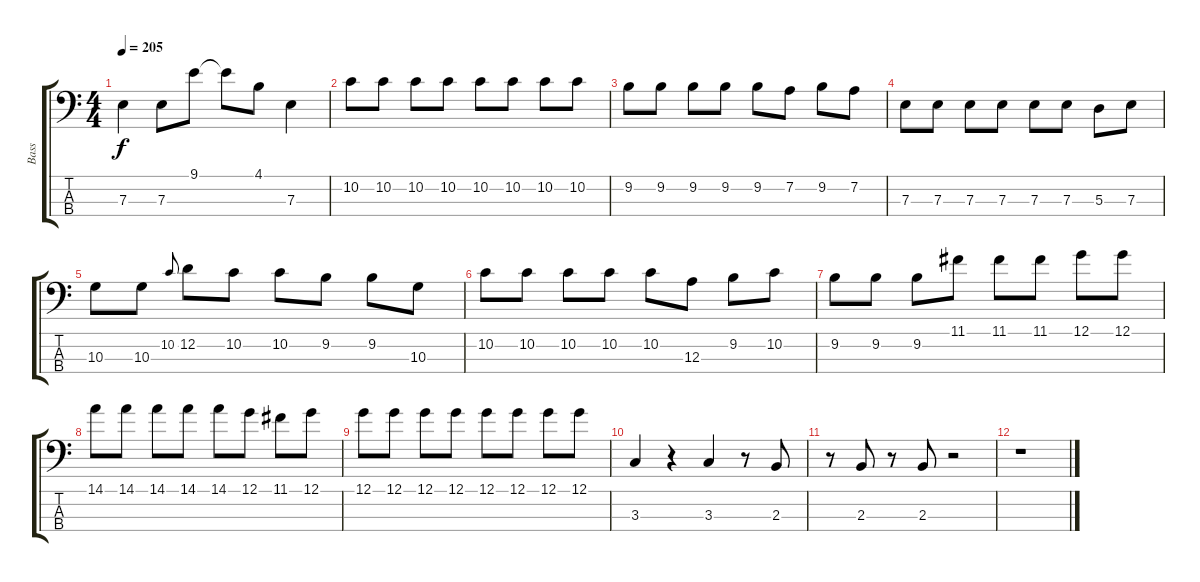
\track ("Bass" "Bass") {instrument electricbasspick}
\staff {score tabs}
\tuning (G2 D2 A1 E1) {hide}
\ts (4 4)
\tempo 205
\clef f4
\ks c
7.3.4{dy f} 7.3.8 9.1.8 9.1{t}.8 4.1.8 7.3.4 |
10.2.8 10.2.8 10.2.8 10.2.8 10.2.8 10.2.8 10.2.8 10.2.8 |
9.2.8 9.2.8 9.2.8 9.2.8 9.2.8 7.2.8 9.2.8 7.2.8 |
7.3.8 7.3.8 7.3.8 7.3.8 7.3.8 7.3.8 5.3.8 7.3.8 |
10.3.8 10.3.8 10.2.8{gr onbeat} 12.2.8 10.2.8 10.2.8 9.2.8 9.2.8 10.3.8 |
10.2.8 10.2.8 10.2.8 10.2.8 10.2.8 12.3.8 9.2.8 10.2.8 |
9.2.8 9.2.8 9.2.8 11.1.8 11.1.8 11.1.8 12.1.8 12.1.8 |
14.1.8 14.1.8 14.1.8 14.1.8 14.1.8 12.1.8 11.1.8 12.1.8 |
12.1.8 12.1.8 12.1.8 12.1.8 12.1.8 12.1.8 12.1.8 12.1.8 |
3.3.4 r.4 3.3.4 r.8 2.3.8 |
r.8 2.3.8 r.8 2.3.8 r.2 |
r.1
